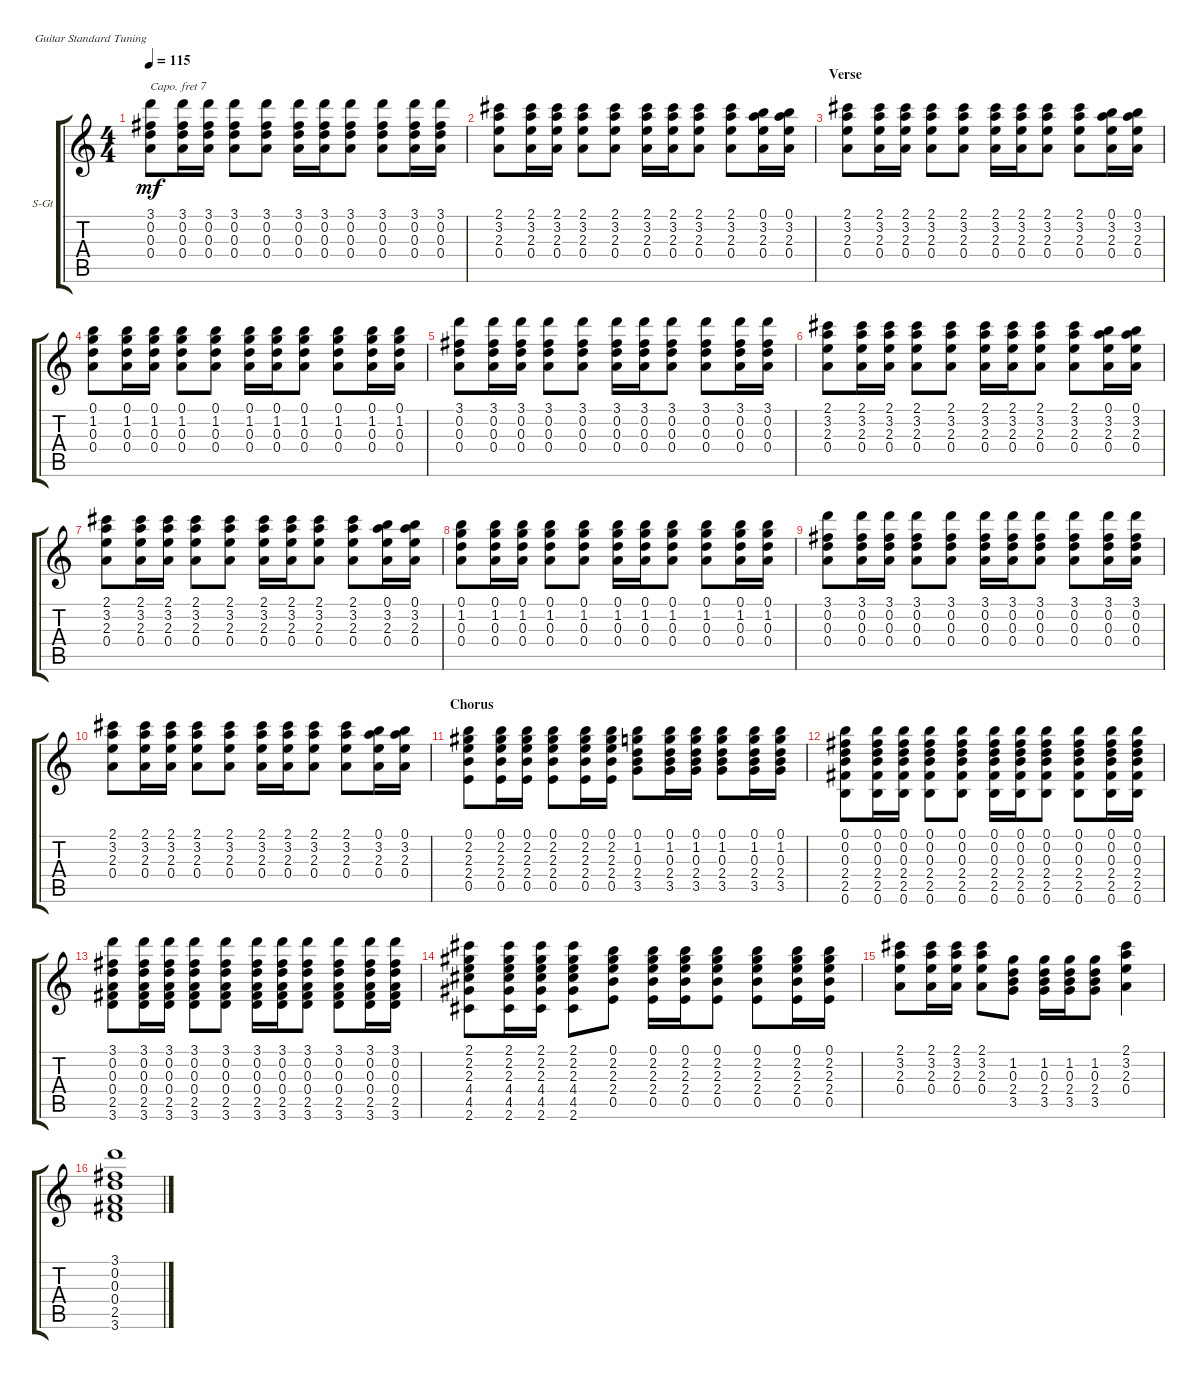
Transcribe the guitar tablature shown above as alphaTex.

\defaultSystemsLayout 4
\bracketExtendMode groupsimilarinstruments
\firstSystemTrackNameOrientation horizontal
\otherSystemsTrackNameOrientation horizontal
\track ("Steel Guitar" "S-Gt") {instrument acousticguitarsteel}
\staff {score tabs}
\capo 7
\tuning (E4 B3 G3 D3 A2 E2)
\ts (4 4)
\tempo 115
\clef g2
\ks c
(3.1 0.2 0.3 0.4).8{dy mf} (3.1 0.2 0.3 0.4).16 (3.1 0.2 0.3 0.4).16 (3.1 0.2 0.3 0.4).8 (3.1 0.2 0.3 0.4).8 (3.1 0.2 0.3 0.4).16 (3.1 0.2 0.3 0.4).16 (3.1 0.2 0.3 0.4).8 (3.1 0.2 0.3 0.4).8 (3.1 0.2 0.3 0.4).16 (3.1 0.2 0.3 0.4).16 |
(2.1 3.2 2.3 0.4).8 (0.4 2.3 3.2 2.1).16 (0.4 2.1 3.2 2.3).16 (0.4 2.1 3.2 2.3).8 (0.4 2.3 3.2 2.1).8 (2.1 3.2 2.3 0.4).16 (2.1 3.2 2.3 0.4).16 (2.1 3.2 2.3 0.4).8 (0.4 2.3 3.2 2.1).8 (0.1 3.2 2.3 0.4).16 (3.2 2.3 0.1 0.4).16 |
\section ("" "Verse")
(2.1 3.2 2.3 0.4).8 (0.4 2.3 3.2 2.1).16 (0.4 2.1 3.2 2.3).16 (0.4 2.1 3.2 2.3).8 (0.4 2.3 3.2 2.1).8 (2.1 3.2 2.3 0.4).16 (2.1 3.2 2.3 0.4).16 (2.1 3.2 2.3 0.4).8 (0.4 2.3 3.2 2.1).8 (0.1 3.2 2.3 0.4).16 (3.2 2.3 0.1 0.4).16 |
(1.2 0.1 0.3 0.4).8 (1.2 0.1 0.3 0.4).16 (1.2 0.1 0.3 0.4).16 (1.2 0.1 0.3 0.4).8 (1.2 0.1 0.3 0.4).8 (1.2 0.1 0.3 0.4).16 (1.2 0.1 0.3 0.4).16 (1.2 0.1 0.3 0.4).8 (1.2 0.1 0.3 0.4).8 (1.2 0.1 0.3 0.4).16 (1.2 0.1 0.3 0.4).16 |
(3.1 0.2 0.3 0.4).8 (3.1 0.2 0.3 0.4).16 (3.1 0.2 0.3 0.4).16 (3.1 0.2 0.3 0.4).8 (3.1 0.2 0.3 0.4).8 (3.1 0.2 0.3 0.4).16 (3.1 0.2 0.3 0.4).16 (3.1 0.2 0.3 0.4).8 (3.1 0.2 0.3 0.4).8 (3.1 0.2 0.3 0.4).16 (3.1 0.2 0.3 0.4).16 |
(2.1 3.2 2.3 0.4).8 (0.4 2.3 3.2 2.1).16 (0.4 2.1 3.2 2.3).16 (0.4 2.1 3.2 2.3).8 (0.4 2.3 3.2 2.1).8 (2.1 3.2 2.3 0.4).16 (2.1 3.2 2.3 0.4).16 (2.1 3.2 2.3 0.4).8 (0.4 2.3 3.2 2.1).8 (0.1 3.2 2.3 0.4).16 (3.2 2.3 0.1 0.4).16 |
(2.1 3.2 2.3 0.4).8 (0.4 2.3 3.2 2.1).16 (0.4 2.1 3.2 2.3).16 (0.4 2.1 3.2 2.3).8 (0.4 2.3 3.2 2.1).8 (2.1 3.2 2.3 0.4).16 (2.1 3.2 2.3 0.4).16 (2.1 3.2 2.3 0.4).8 (0.4 2.3 3.2 2.1).8 (0.1 3.2 2.3 0.4).16 (3.2 2.3 0.1 0.4).16 |
(1.2 0.1 0.3 0.4).8 (1.2 0.1 0.3 0.4).16 (1.2 0.1 0.3 0.4).16 (1.2 0.1 0.3 0.4).8 (1.2 0.1 0.3 0.4).8 (1.2 0.1 0.3 0.4).16 (1.2 0.1 0.3 0.4).16 (1.2 0.1 0.3 0.4).8 (1.2 0.1 0.3 0.4).8 (1.2 0.1 0.3 0.4).16 (1.2 0.1 0.3 0.4).16 |
(3.1 0.2 0.3 0.4).8 (3.1 0.2 0.3 0.4).16 (3.1 0.2 0.3 0.4).16 (3.1 0.2 0.3 0.4).8 (3.1 0.2 0.3 0.4).8 (3.1 0.2 0.3 0.4).16 (3.1 0.2 0.3 0.4).16 (3.1 0.2 0.3 0.4).8 (3.1 0.2 0.3 0.4).8 (3.1 0.2 0.3 0.4).16 (3.1 0.2 0.3 0.4).16 |
(2.1 3.2 2.3 0.4).8 (0.4 2.3 3.2 2.1).16 (0.4 2.1 3.2 2.3).16 (0.4 2.1 3.2 2.3).8 (0.4 2.3 3.2 2.1).8 (2.1 3.2 2.3 0.4).16 (2.1 3.2 2.3 0.4).16 (2.1 3.2 2.3 0.4).8 (0.4 2.3 3.2 2.1).8 (0.1 3.2 2.3 0.4).16 (3.2 2.3 0.1 0.4).16 |
\section ("" "Chorus")
(0.5 2.4 2.3 2.2 0.1).8 (0.5 2.4 2.3 2.2 0.1).16 (0.5 2.4 2.3 2.2 0.1).16 (0.5 2.4 2.3 2.2 0.1).8 (0.5 2.4 2.3 2.2 0.1).16 (0.5 2.4 2.3 2.2 0.1).16 (1.2 0.3 2.4 3.5 0.1).8 (3.5 2.4 0.3 1.2 0.1).16 (3.5 2.4 0.3 1.2 0.1).16 (1.2 0.3 2.4 3.5 0.1).8 (3.5 2.4 0.3 1.2 0.1).16 (3.5 2.4 0.3 1.2 0.1).16 |
(0.6 2.5 2.4 0.1 0.2 0.3).8 (0.6 2.5 2.4 0.1 0.2 0.3).16 (0.6 2.5 2.4 0.1 0.2 0.3).16 (0.6 2.5 2.4 0.1 0.2 0.3).8 (0.6 2.5 2.4 0.1 0.2 0.3).8 (0.6 2.5 2.4 0.1 0.2 0.3).16 (0.6 2.5 2.4 0.1 0.2 0.3).16 (0.6 2.5 2.4 0.1 0.2 0.3).8 (0.6 2.5 2.4 0.1 0.2 0.3).8 (0.6 2.5 2.4 0.1 0.2 0.3).16 (0.6 2.5 2.4 0.1 0.2 0.3).16 |
(3.6 2.5 0.4 0.3 0.2 3.1).8 (3.6 2.5 0.4 0.3 0.2 3.1).16 (3.6 2.5 0.4 0.3 0.2 3.1).16 (3.6 2.5 0.4 0.3 0.2 3.1).8 (3.6 2.5 0.4 0.3 0.2 3.1).8 (3.6 2.5 0.4 0.3 0.2 3.1).16 (3.6 2.5 0.4 0.3 0.2 3.1).16 (3.6 2.5 0.4 0.3 0.2 3.1).8 (3.6 2.5 0.4 0.3 0.2 3.1).8 (3.6 2.5 0.4 0.3 0.2 3.1).16 (3.6 2.5 0.4 0.3 0.2 3.1).16 |
(2.6 4.5 4.4 2.3 2.2 2.1).8 (2.6 4.5 4.4 2.3 2.2 2.1).16 (2.6 4.5 4.4 2.3 2.2 2.1).16 (2.6 4.5 4.4 2.3 2.2 2.1).8 (0.5 2.4 2.3 2.2 0.1).8 (0.5 2.4 2.3 2.2 0.1).16 (0.5 2.4 2.3 2.2 0.1).16 (0.5 2.4 2.3 2.2 0.1).8 (0.5 2.4 2.3 2.2 0.1).8 (0.5 2.4 2.3 2.2 0.1).16 (0.5 2.4 2.3 2.2 0.1).16 |
(2.1 3.2 2.3 0.4).8 (2.1 3.2 2.3 0.4).16 (2.1 3.2 2.3 0.4).16 (0.4 2.3 3.2 2.1).8 (3.5 2.4 0.3 1.2).8 (1.2 0.3 2.4 3.5).16 (1.2 0.3 2.4 3.5).16 (1.2 0.3 2.4 3.5).8 (2.1 3.2 2.3 0.4).4 |
(2.5 0.4 0.3 0.2 3.1 3.6).1
